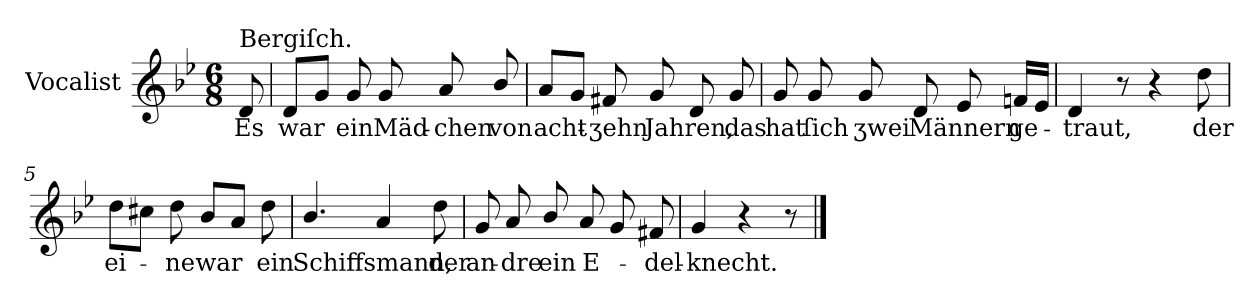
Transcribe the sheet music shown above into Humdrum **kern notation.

**kern	**text
*part1	*part1
*staff1	*staff1
*I"Vocalist	*
*k[b-e-]	*
*g:	*
*M6/8	*
=	=
!LO:TX:a:t=Bergiſch.	!
8d	Es
=1	=1
8dL	war
8gJ	.
8g	ein
8g	Mäd-
8a	-chen
8b-/	von
=2	=2
8aL	acht-
8gJ	.
8f#X	-ʒehn
8g	Jahren,
8d	.
8g	das
=3	=3
8g	hat
8g	ſich
8g	ʒwei
8d	Männern
8e-	.
16fnLL	ge-
16e-JJ	.
=4	=4
4d	-traut,
8r	.
4r	.
8dd	der
=5	=5
8ddL	ei-
8cc#XJ	.
8dd	-ne
8b-L	war
8aJ	.
8dd	ein
=6	=6
4.b-/	Schiffsmann,
4a	.
8dd	der
=7	=7
8g	an-
8a	-dre
8b-/	ein
8a	E-
8g	.
8f#X	-del-
=8	=8
4g	-knecht.
4r	.
8r	.
==	==
*-	*-
